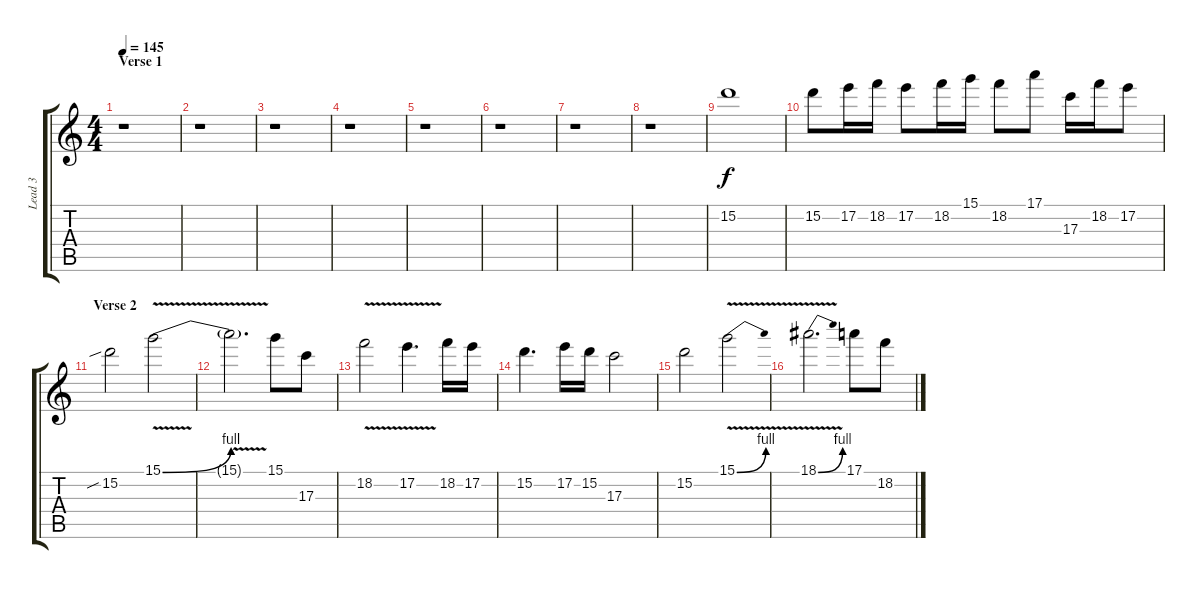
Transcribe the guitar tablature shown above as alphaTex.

\track ("Lead 3" "Lead 3") {instrument distortionguitar}
\staff {score tabs}
\tuning (E4 B3 G3 D3 A2 D2) {hide}
\ts (4 4)
\section ("" "Verse 1")
\tempo 145
\clef g2
\ks c
r.1{dy ff} |
r.1 |
r.1 |
r.1 |
r.1 |
r.1 |
r.1 |
r.1 |
15.2.1{dy f} |
15.2.8 17.2.16 18.2.16 17.2.8 18.2.16 15.1.16 18.2.8 17.1.8 17.3.16 18.2.16 17.2.8 |
\section ("" "Verse 2")
15.2{sib}.2 15.1{be (bend 0 0 60 4) v}.2 |
15.1{v t}.2{d} 15.1.8 17.3.8 |
18.2{v}.2 17.2{v}.4{d} 18.2.16 17.2.16 |
15.2.4{d} 17.2.16 15.2.16 17.3.2 |
15.2.2 15.1{be (bend 0 0 60 4) v}.2 |
18.1{be (bend 0 0 60 4) v}.2{d} 17.1.8 18.2.8
